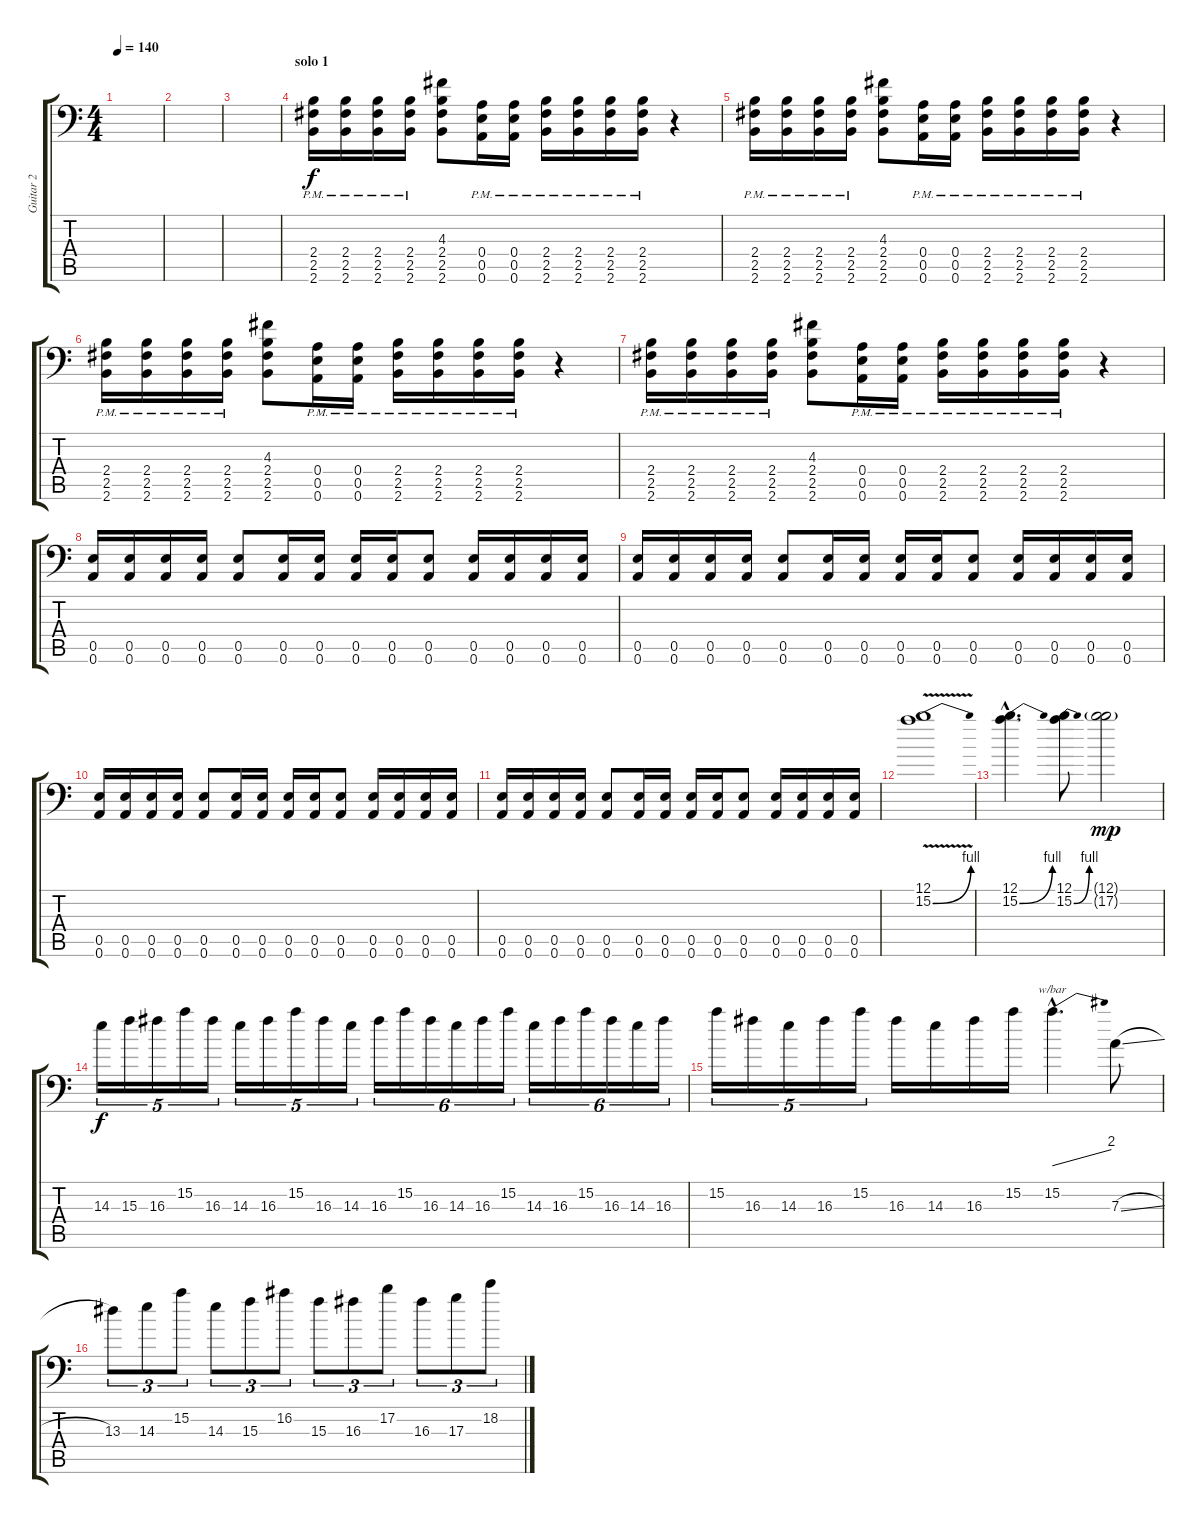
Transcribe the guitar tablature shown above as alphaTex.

\track ("Guitar 2" "Guitar 2") {instrument distortionguitar}
\staff {score tabs}
\tuning (B3 Gb3 D3 A2 E2 A1) {hide}
\ts (4 4)
\tempo 140
\clef f4
\ks c
|
|
|
\section ("" "solo 1")
(2.4{pm} 2.5{pm} 2.6{pm}).16 (2.4{pm} 2.5{pm} 2.6{pm}).16 (2.4{pm} 2.5{pm} 2.6{pm}).16 (2.4{pm} 2.5{pm} 2.6{pm}).16 (4.3 2.4 2.5 2.6).8 (0.4{pm} 0.5{pm} 0.6{pm}).16 (0.4{pm} 0.5{pm} 0.6{pm}).16 (2.4{pm} 2.5{pm} 2.6{pm}).16 (2.4{pm} 2.5{pm} 2.6{pm}).16 (2.4{pm} 2.5{pm} 2.6{pm}).16 (2.4{pm} 2.5{pm} 2.6{pm}).16 r.4 |
(2.4{pm} 2.5{pm} 2.6{pm}).16 (2.4{pm} 2.5{pm} 2.6{pm}).16 (2.4{pm} 2.5{pm} 2.6{pm}).16 (2.4{pm} 2.5{pm} 2.6{pm}).16 (4.3 2.4 2.5 2.6).8 (0.4{pm} 0.5{pm} 0.6{pm}).16 (0.4{pm} 0.5{pm} 0.6{pm}).16 (2.4{pm} 2.5{pm} 2.6{pm}).16 (2.4{pm} 2.5{pm} 2.6{pm}).16 (2.4{pm} 2.5{pm} 2.6{pm}).16 (2.4{pm} 2.5{pm} 2.6{pm}).16 r.4 |
(2.4{pm} 2.5{pm} 2.6{pm}).16 (2.4{pm} 2.5{pm} 2.6{pm}).16 (2.4{pm} 2.5{pm} 2.6{pm}).16 (2.4{pm} 2.5{pm} 2.6{pm}).16 (4.3 2.4 2.5 2.6).8 (0.4{pm} 0.5{pm} 0.6{pm}).16 (0.4{pm} 0.5{pm} 0.6{pm}).16 (2.4{pm} 2.5{pm} 2.6{pm}).16 (2.4{pm} 2.5{pm} 2.6{pm}).16 (2.4{pm} 2.5{pm} 2.6{pm}).16 (2.4{pm} 2.5{pm} 2.6{pm}).16 r.4 |
(2.4{pm} 2.5{pm} 2.6{pm}).16 (2.4{pm} 2.5{pm} 2.6{pm}).16 (2.4{pm} 2.5{pm} 2.6{pm}).16 (2.4{pm} 2.5{pm} 2.6{pm}).16 (4.3 2.4 2.5 2.6).8 (0.4{pm} 0.5{pm} 0.6{pm}).16 (0.4{pm} 0.5{pm} 0.6{pm}).16 (2.4{pm} 2.5{pm} 2.6{pm}).16 (2.4{pm} 2.5{pm} 2.6{pm}).16 (2.4{pm} 2.5{pm} 2.6{pm}).16 (2.4{pm} 2.5{pm} 2.6{pm}).16 r.4 |
(0.5 0.6).16 (0.5 0.6).16 (0.5 0.6).16 (0.5 0.6).16 (0.5 0.6).8 (0.5 0.6).16 (0.5 0.6).16 (0.5 0.6).16 (0.5 0.6).16 (0.5 0.6).8 (0.5 0.6).16 (0.5 0.6).16 (0.5 0.6).16 (0.5 0.6).16 |
(0.5 0.6).16 (0.5 0.6).16 (0.5 0.6).16 (0.5 0.6).16 (0.5 0.6).8 (0.5 0.6).16 (0.5 0.6).16 (0.5 0.6).16 (0.5 0.6).16 (0.5 0.6).8 (0.5 0.6).16 (0.5 0.6).16 (0.5 0.6).16 (0.5 0.6).16 |
(0.5 0.6).16 (0.5 0.6).16 (0.5 0.6).16 (0.5 0.6).16 (0.5 0.6).8 (0.5 0.6).16 (0.5 0.6).16 (0.5 0.6).16 (0.5 0.6).16 (0.5 0.6).8 (0.5 0.6).16 (0.5 0.6).16 (0.5 0.6).16 (0.5 0.6).16 |
(0.5 0.6).16 (0.5 0.6).16 (0.5 0.6).16 (0.5 0.6).16 (0.5 0.6).8 (0.5 0.6).16 (0.5 0.6).16 (0.5 0.6).16 (0.5 0.6).16 (0.5 0.6).8 (0.5 0.6).16 (0.5 0.6).16 (0.5 0.6).16 (0.5 0.6).16 |
(12.1 15.2{be (bend 0 0 60 4) v}).1 |
(12.1{hac} 15.2{be (bend 0 0 60 4) hac}).4{d} (12.1 15.2{be (bend 0 0 60 4)}).8 (12.1{g} 17.2{g}).2{dy mp} |
14.3.16{tu (5 4) dy f} 15.3.16{tu (5 4)} 16.3.16{tu (5 4)} 15.2.16{tu (5 4)} 16.3.16{tu (5 4)} 14.3.16{tu (5 4)} 16.3.16{tu (5 4)} 15.2.16{tu (5 4)} 16.3.16{tu (5 4)} 14.3.16{tu (5 4)} 16.3.16{tu (6 4)} 15.2.16{tu (6 4)} 16.3.16{tu (6 4)} 14.3.16{tu (6 4)} 16.3.16{tu (6 4)} 15.2.16{tu (6 4)} 14.3.16{tu (6 4)} 16.3.16{tu (6 4)} 15.2.16{tu (6 4)} 16.3.16{tu (6 4)} 14.3.16{tu (6 4)} 16.3.16{tu (6 4)} |
15.2.16{tu (5 4)} 16.3.16{tu (5 4)} 14.3.16{tu (5 4)} 16.3.16{tu (5 4)} 15.2.16{tu (5 4)} 16.3.16 14.3.16 16.3.16 15.2.16 15.2{hac}.4{d tbe (dive default 0 0 60 8)} 7.3{sl}.8 |
13.3.8{tu (3 2)} 14.3.8{tu (3 2)} 15.2.8{tu (3 2)} 14.3.8{tu (3 2)} 15.3.8{tu (3 2)} 16.2.8{tu (3 2)} 15.3.8{tu (3 2)} 16.3.8{tu (3 2)} 17.2.8{tu (3 2)} 16.3.8{tu (3 2)} 17.3.8{tu (3 2)} 18.2.8{tu (3 2)}
